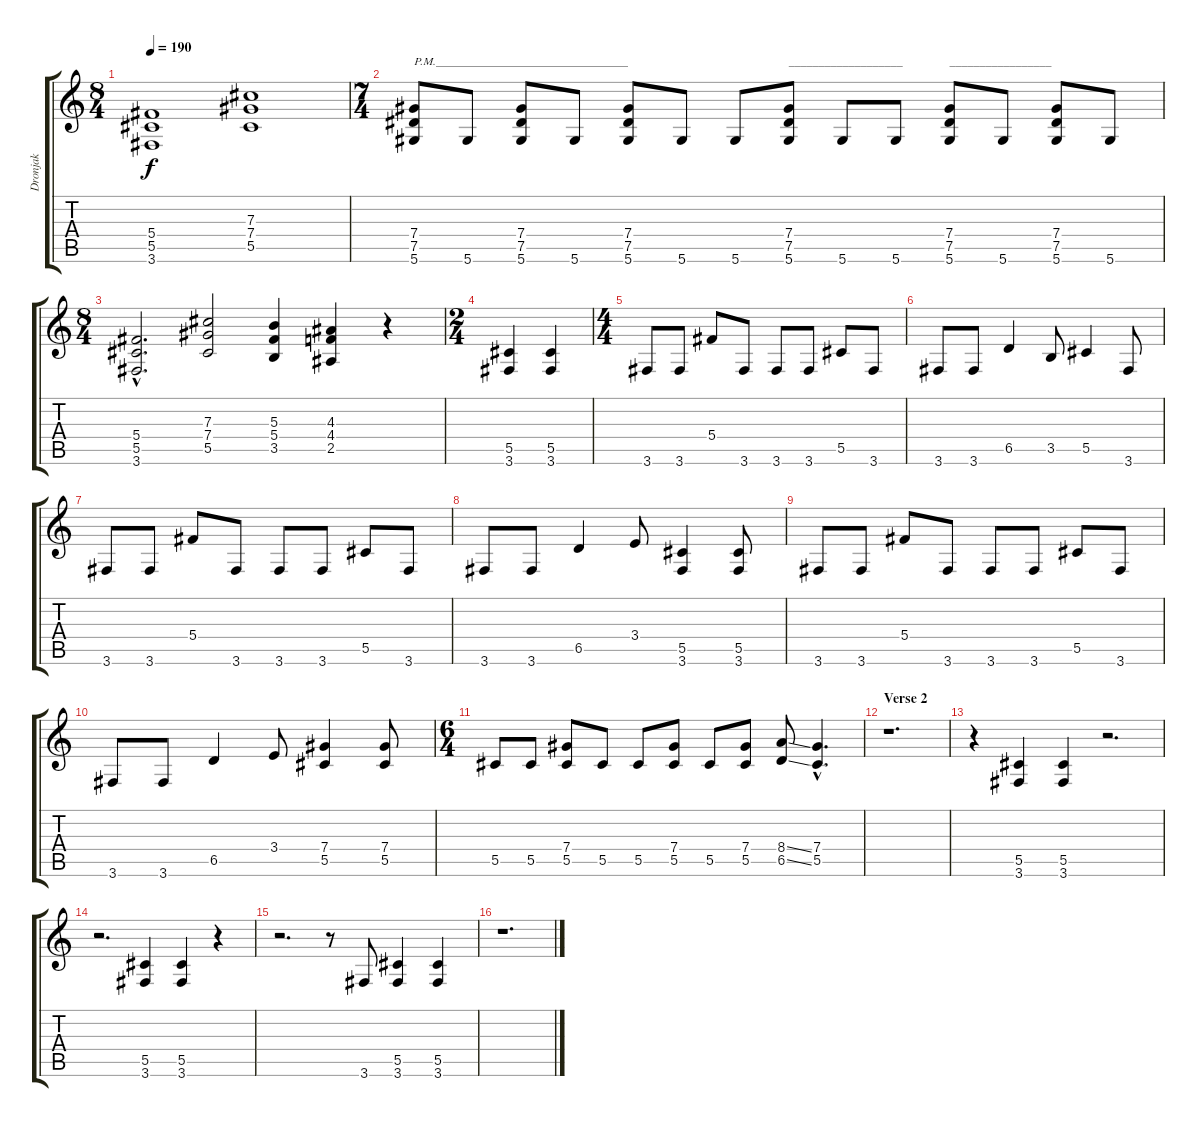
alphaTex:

\track ("Dronjak" "Dronjak") {instrument distortionguitar}
\staff {score tabs}
\tuning (Eb4 Bb3 Gb3 Db3 Ab2 Eb2) {hide}
\ts (8 4)
\tempo 190
\clef g2
\ks c
(5.4 5.5 3.6).1{dy f} (7.3 7.4 5.5).1 |
\ts (7 4)
(7.4 7.5 5.6).8{txt "P.M.________________________________"} 5.6.8 (7.4 7.5 5.6).8 5.6.8 (7.4 7.5 5.6).8 5.6.8 5.6.8 (7.4 7.5 5.6).8{txt "___________________"} 5.6.8 5.6.8 (7.4 7.5 5.6).8{txt "_________________"} 5.6.8 (7.4 7.5 5.6).8 5.6.8 |
\ts (8 4)
(5.4{hac} 5.5{hac} 3.6{hac}).2{d} (7.3 7.4 5.5).2 (5.3 5.4 3.5).4 (4.3 4.4 2.5).4 r.4 |
\ts (2 4)
(5.5 3.6).4 (5.5 3.6).4 |
\ts (4 4)
3.6.8 3.6.8 5.4.8 3.6.8 3.6.8 3.6.8 5.5.8 3.6.8 |
3.6.8 3.6.8 6.5.4 3.5.8 5.5.4 3.6.8 |
3.6.8 3.6.8 5.4.8 3.6.8 3.6.8 3.6.8 5.5.8 3.6.8 |
3.6.8 3.6.8 6.5.4 3.4.8 (5.5 3.6).4 (5.5 3.6).8 |
3.6.8 3.6.8 5.4.8 3.6.8 3.6.8 3.6.8 5.5.8 3.6.8 |
3.6.8 3.6.8 6.5.4 3.4.8 (7.4 5.5).4 (7.4 5.5).8 |
\ts (6 4)
5.5.8 5.5.8 (7.4 5.5).8 5.5.8 5.5.8 (7.4 5.5).8 5.5.8 (7.4 5.5).8 (8.4{ss} 6.5{ss}).8 (7.4{hac} 5.5{hac}).4{d} |
\section ("" "Verse 2")
r.1{d} |
r.4 (5.5 3.6).4 (5.5 3.6).4 r.2{d} |
r.2{d} (5.5 3.6).4 (5.5 3.6).4 r.4 |
r.2{d} r.8 3.6.8 (5.5 3.6).4 (5.5 3.6).4 |
r.1{d}
